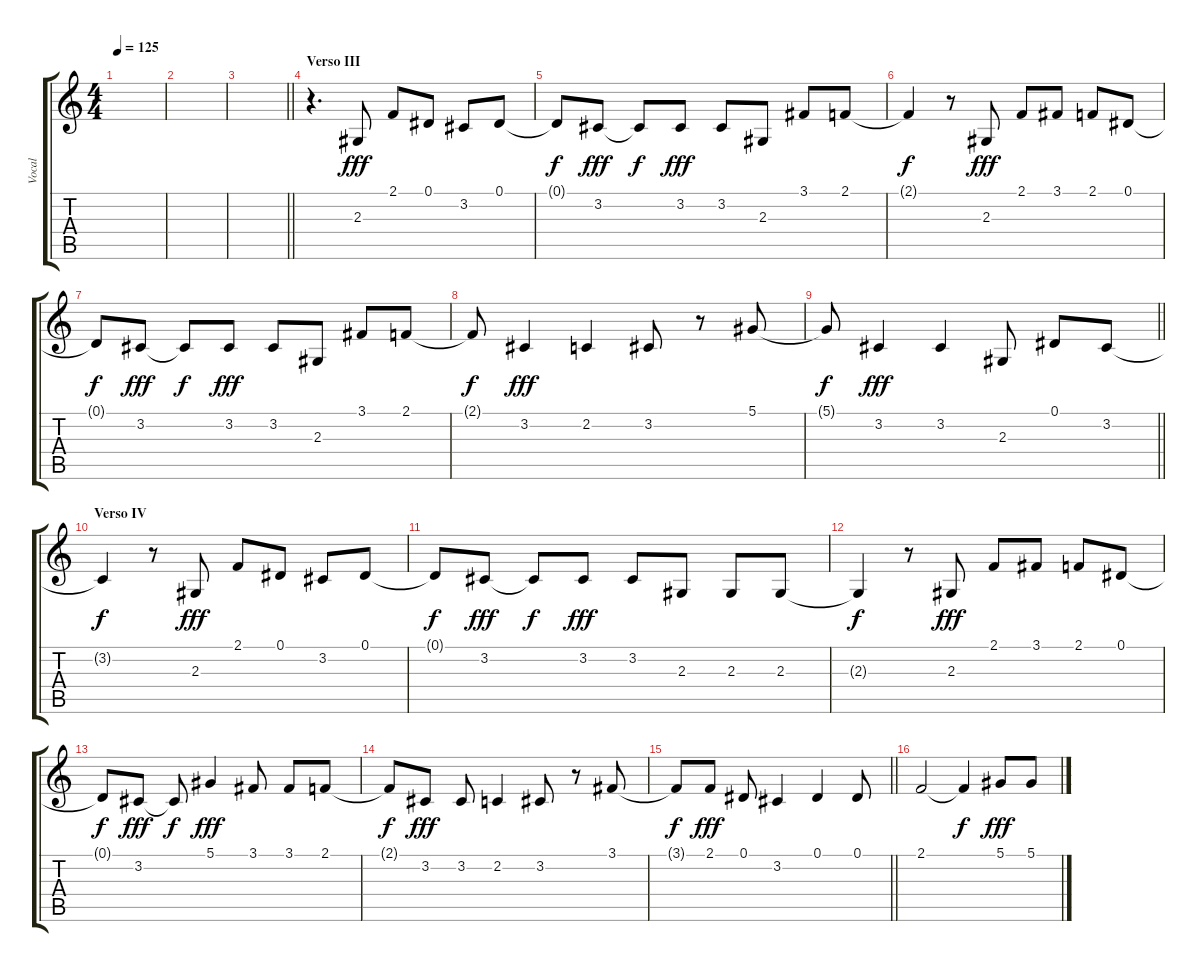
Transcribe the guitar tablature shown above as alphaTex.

\track ("Vocal" "Vocal") {instrument sopranosax}
\staff {score tabs}
\tuning (Eb4 Bb3 Gb3 Db3 Ab2 Eb2) {hide}
\ts (4 4)
\tempo 125
\clef g2
\ks c
|
|
\barLineRight lightlight
|
\section ("" "Verso III")
r.4{d} 2.3.8{dy fff} 2.1.8 0.1.8 3.2.8 0.1.8 |
0.1{t}.8{dy f} 3.2.8{dy fff} 3.2{t}.8{dy f} 3.2.8{dy fff} 3.2.8 2.3.8 3.1.8 2.1.8 |
2.1{t}.4{dy f} r.8 2.3.8{dy fff} 2.1.8 3.1.8 2.1.8 0.1.8 |
0.1{t}.8{dy f} 3.2.8{dy fff} 3.2{t}.8{dy f} 3.2.8{dy fff} 3.2.8 2.3.8 3.1.8 2.1.8 |
2.1{t}.8{dy f} 3.2.4{dy fff} 2.2.4 3.2.8 r.8 5.1.8 |
\barLineRight lightlight
5.1{t}.8{dy f} 3.2.4{dy fff} 3.2.4 2.3.8 0.1.8 3.2.8 |
\section ("" "Verso IV")
3.2{t}.4{dy f} r.8 2.3.8{dy fff} 2.1.8 0.1.8 3.2.8 0.1.8 |
0.1{t}.8{dy f} 3.2.8{dy fff} 3.2{t}.8{dy f} 3.2.8{dy fff} 3.2.8 2.3.8 2.3.8 2.3.8 |
2.3{t}.4{dy f} r.8 2.3.8{dy fff} 2.1.8 3.1.8 2.1.8 0.1.8 |
0.1{t}.8{dy f} 3.2.8{dy fff} 3.2{t}.8{dy f} 5.1.4{dy fff} 3.1.8 3.1.8 2.1.8 |
2.1{t}.8{dy f} 3.2.8{dy fff} 3.2.8 2.2.4 3.2.8 r.8 3.1.8 |
\barLineRight lightlight
3.1{t}.8{dy f} 2.1.8{dy fff} 0.1.8 3.2.4 0.1.4 0.1.8 |
2.1.2 2.1{t}.4{dy f} 5.1.8{dy fff} 5.1.8
